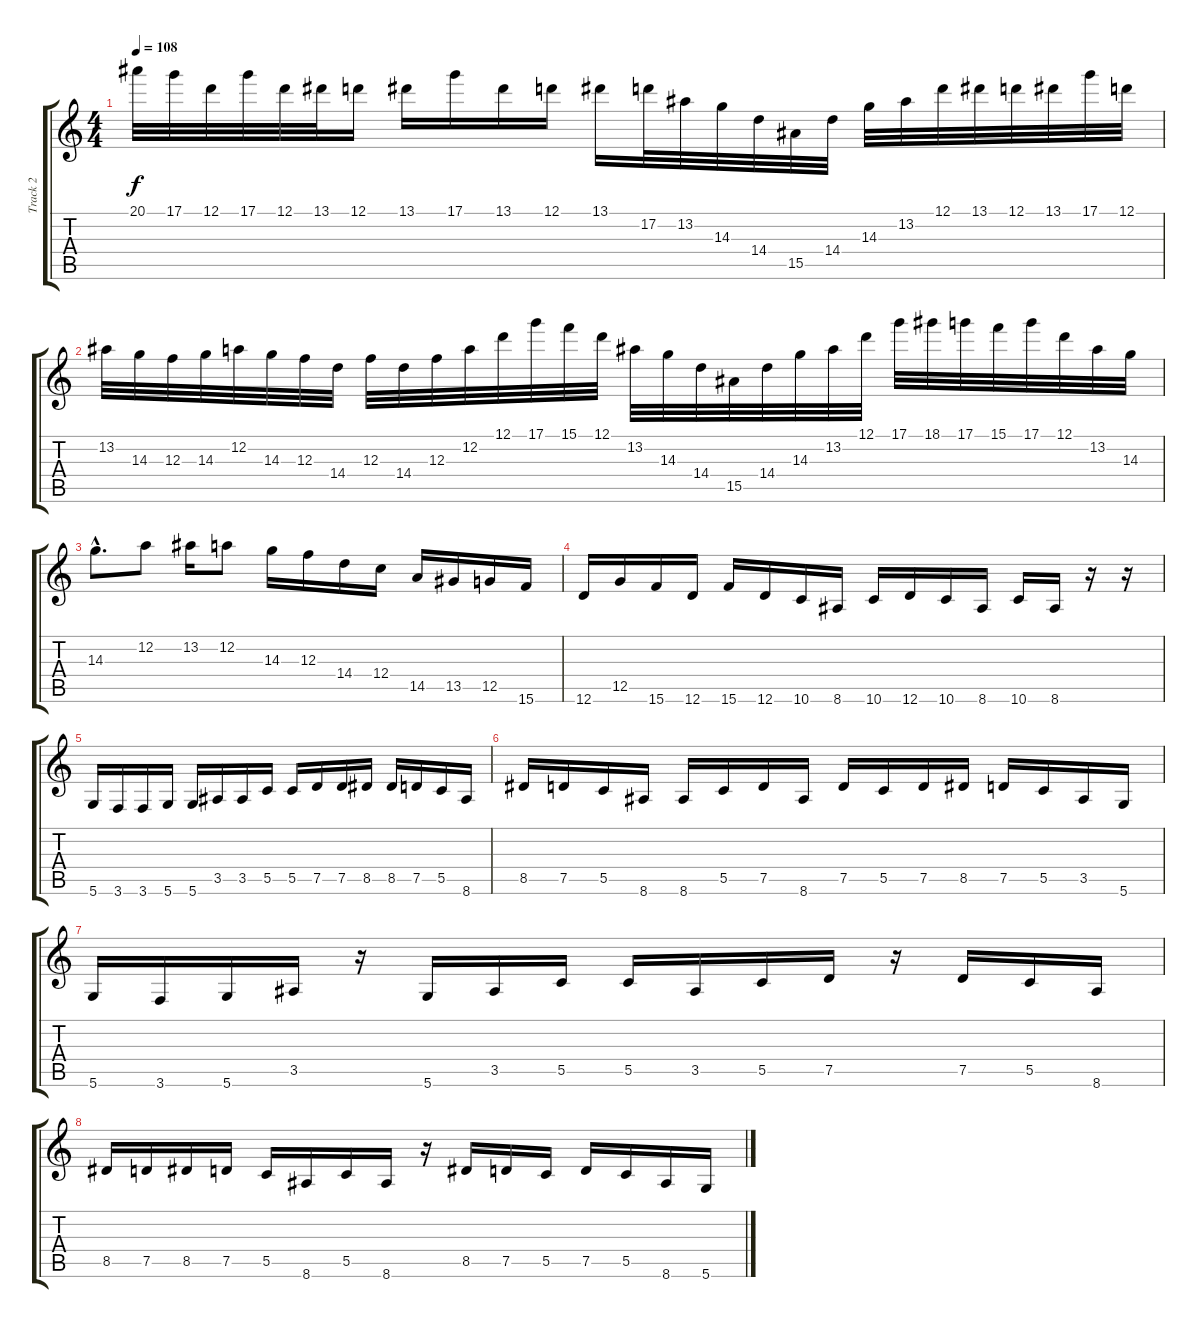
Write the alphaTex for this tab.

\track ("Track 2" "Track 2") {instrument overdrivenguitar}
\staff {score tabs}
\tuning (D4 A3 F3 C3 G2 D2) {hide}
\ts (4 4)
\tempo 108
\clef g2
\ks c
20.1.32{dy f balance 4} 17.1.32 12.1.32 17.1.32 12.1.32 13.1.32 12.1.16{balance 3} 13.1.16 17.1.16 13.1.16 12.1.16 13.1.16{balance 1} 17.2.32 13.2.32 14.3.32 14.4.32 15.5.32 14.4.32 14.3.32{balance 3} 13.2.32 12.1.32 13.1.32 12.1.32 13.1.32 17.1.32 12.1.32{balance 5} |
13.2.32 14.3.32 12.3.32 14.3.32 12.2.32{balance 7} 14.3.32 12.3.32 14.4.32 12.3.32 14.4.32 12.3.32 12.2.32 12.1.32 17.1.32 15.1.32 12.1.32{balance 9} 13.2.32 14.3.32 14.4.32 15.5.32 14.4.32 14.3.32 13.2.32 12.1.32 17.1.32 18.1.32{balance 11} 17.1.32 15.1.32 17.1.32 12.1.32 13.2.32 14.3.32{balance 14} |
14.3{hac}.8{d balance 15} 12.2.8 13.2.16 12.2.8 14.3.16 12.3.16 14.4.16{balance 14} 12.4.16 14.5.16 13.5.16 12.5.16 15.6.16 |
12.6.16{balance 12} 12.5.16 15.6.16 12.6.16 15.6.16 12.6.16 10.6.16 8.6.16{balance 11} 10.6.16 12.6.16 10.6.16 8.6.16 10.6.16 8.6.16{balance 9} r.16 r.16 |
5.6.16 3.6.16 3.6.16 5.6.16{balance 7} 5.6.16 3.5.16 3.5.16 5.5.16 5.5.16 7.5.16{balance 6} 7.5.16 8.5.16 8.5.16 7.5.16 5.5.16 8.6.16{balance 5} |
8.5.16{balance 3} 7.5.16 5.5.16 8.6.16 8.6.16 5.5.16 7.5.16 8.6.16{balance 1} 7.5.16 5.5.16 7.5.16 8.5.16 7.5.16 5.5.16{balance 15} 3.5.16 5.6.16 |
5.6.16 3.6.16 5.6.16 3.5.16{balance 1} r.16 5.6.16 3.5.16 5.5.16 5.5.16 3.5.16 5.5.16{balance 15} 7.5.16 r.16 7.5.16 5.5.16 8.6.16 |
8.5.16 7.5.16{balance 8} 8.5.16 7.5.16 5.5.16 8.6.16 5.5.16 8.6.16 r.16 8.5.16 7.5.16 5.5.16 7.5.16 5.5.16 8.6.16 5.6.16
